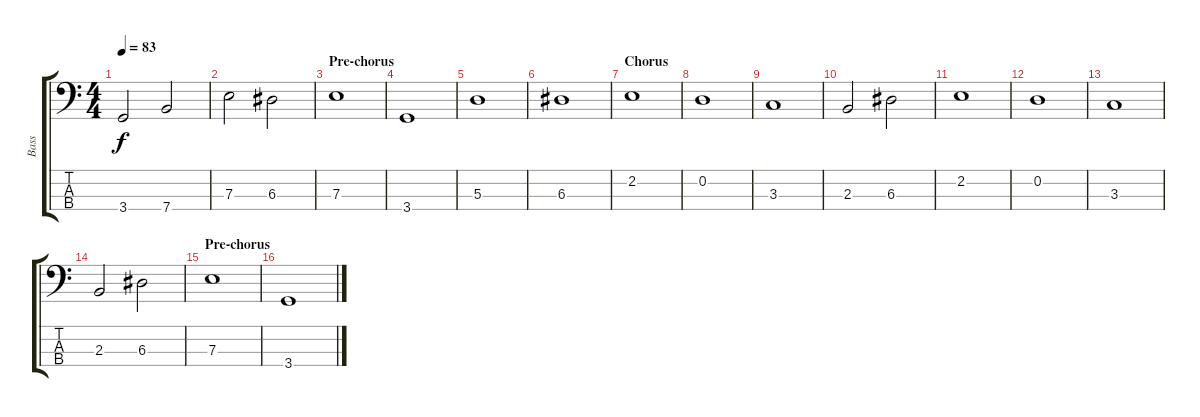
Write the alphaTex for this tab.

\track ("Bass" "Bass") {instrument electricbasspick}
\staff {score tabs}
\tuning (G2 D2 A1 E1) {hide}
\ts (4 4)
\tempo 83
\clef f4
\ks c
3.4.2{dy f} 7.4.2 |
7.3.2 6.3.2 |
\section ("" "Pre-chorus")
7.3.1 |
3.4.1 |
5.3.1 |
6.3.1 |
\section ("" "Chorus")
2.2.1 |
0.2.1 |
3.3.1 |
2.3.2 6.3.2 |
2.2.1 |
0.2.1 |
3.3.1 |
2.3.2 6.3.2 |
\section ("" "Pre-chorus")
7.3.1 |
3.4.1
